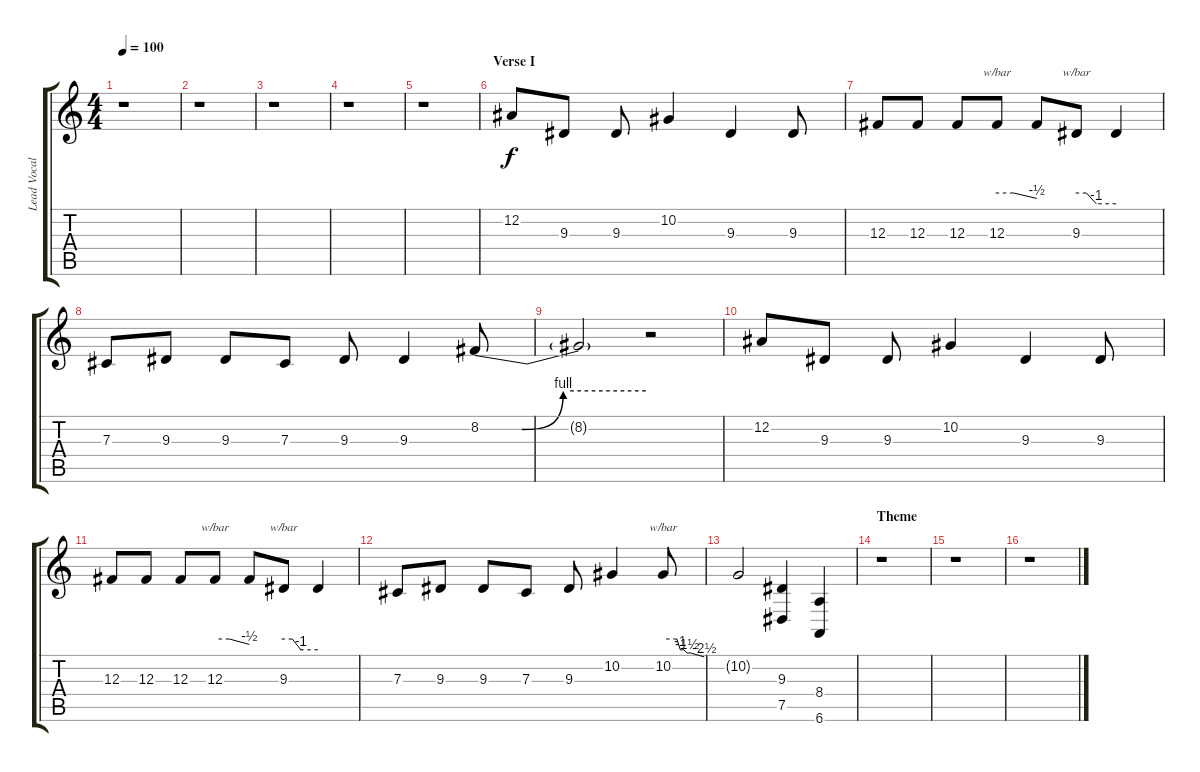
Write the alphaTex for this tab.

\track ("Lead Vocals" "Lead Vocal") {instrument lead8bassandlead}
\staff {score tabs}
\tuning (Eb4 Bb3 Gb3 Db3 Ab2 Eb2) {hide}
\ts (4 4)
\tempo 100
\clef g2
\ks c
r.1{dy f} |
r.1 |
r.1 |
r.1 |
r.1 |
\section ("" "Verse I")
12.2.8{lyrics (0 "") lyrics (1 "") lyrics (2 "") lyrics (3 "") lyrics (4 "")} 9.3.8 9.3.8 10.2.4 9.3.4 9.3.8 |
12.3.8 12.3.8 12.3.8 12.3.8{tbe (custom default 0 0 25 0 60 -2)} 12.3{t}.8 9.3.8{tbe (custom default 0 0 15 0 30 -4 60 -4)} 9.3{t}.4 |
7.3.8 9.3.8 9.3.8 7.3.8 9.3.8 9.3.4 8.2{be (custom 0 0 15 0 30 4 60 4)}.8 |
8.2{t}.2 r.2 |
12.2.8 9.3.8 9.3.8 10.2.4 9.3.4 9.3.8 |
12.3.8 12.3.8 12.3.8 12.3.8{tbe (custom default 0 0 25 0 60 -2)} 12.3{t}.8 9.3.8{tbe (custom default 0 0 15 0 30 -4 60 -4)} 9.3{t}.4 |
7.3.8 9.3.8 9.3.8 7.3.8 9.3.8 10.2.4 10.2.8{tbe (custom default 0 0 20 0 25 -4 30 -4 35 -6 40 -6 60 -10)} |
10.2{t}.2 (9.3 7.5).4 (8.4 6.6).4 |
\section ("" "Theme")
r.1 |
r.1 |
r.1
